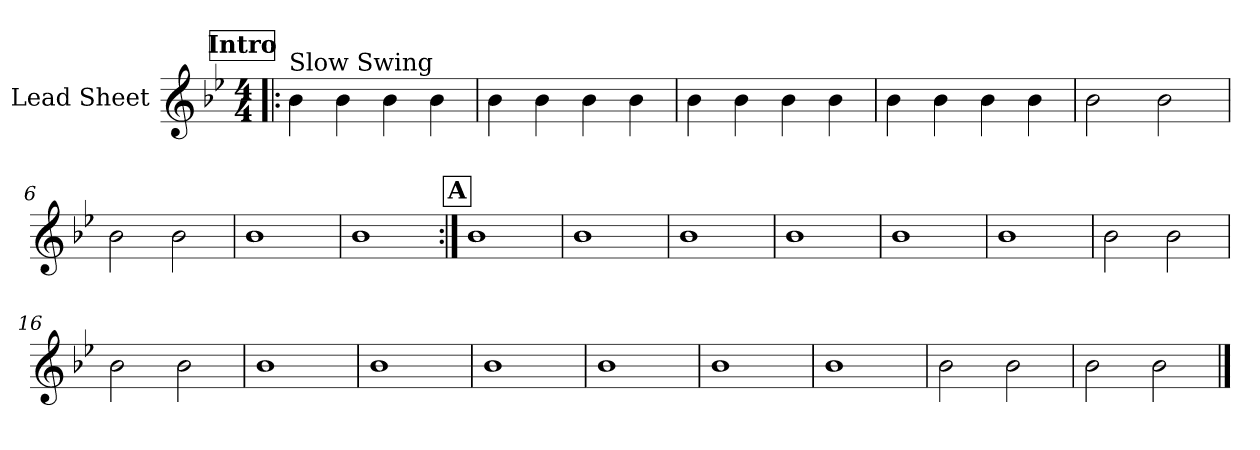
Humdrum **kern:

**kern
*part1
*staff1
*I"Lead Sheet
*clefG2
*k[b-e-]
*B-:
*M4/4
!!LO:REH:place=s1:a:fs=14:t=Intro
=1!|:
!LO:TX:a:t=Slow Swing
4b-\
4b-\
4b-\
4b-\
=2
4b-\
4b-\
4b-\
4b-\
=3
4b-\
4b-\
4b-\
4b-\
=4
4b-\
4b-\
4b-\
4b-\
!!LO:LB:g=z
=5
2b-\
2b-\
=6
2b-\
2b-\
=7
1b-
=8
1b-
!!LO:LB:g=z
!!LO:REH:place=s1:a:fs=14:t=A
=9:|!
1b-
=10
1b-
=11
1b-
=12
1b-
!!LO:LB:g=z
=13
1b-
=14
1b-
=15
2b-\
2b-\
=16
2b-\
2b-\
!!LO:LB:g=z
=17
1b-
=18
1b-
=19
1b-
=20
1b-
!!LO:LB:g=z
=21
1b-
=22
1b-
=23
2b-\
2b-\
=24
2b-\
2b-\
==
*-
